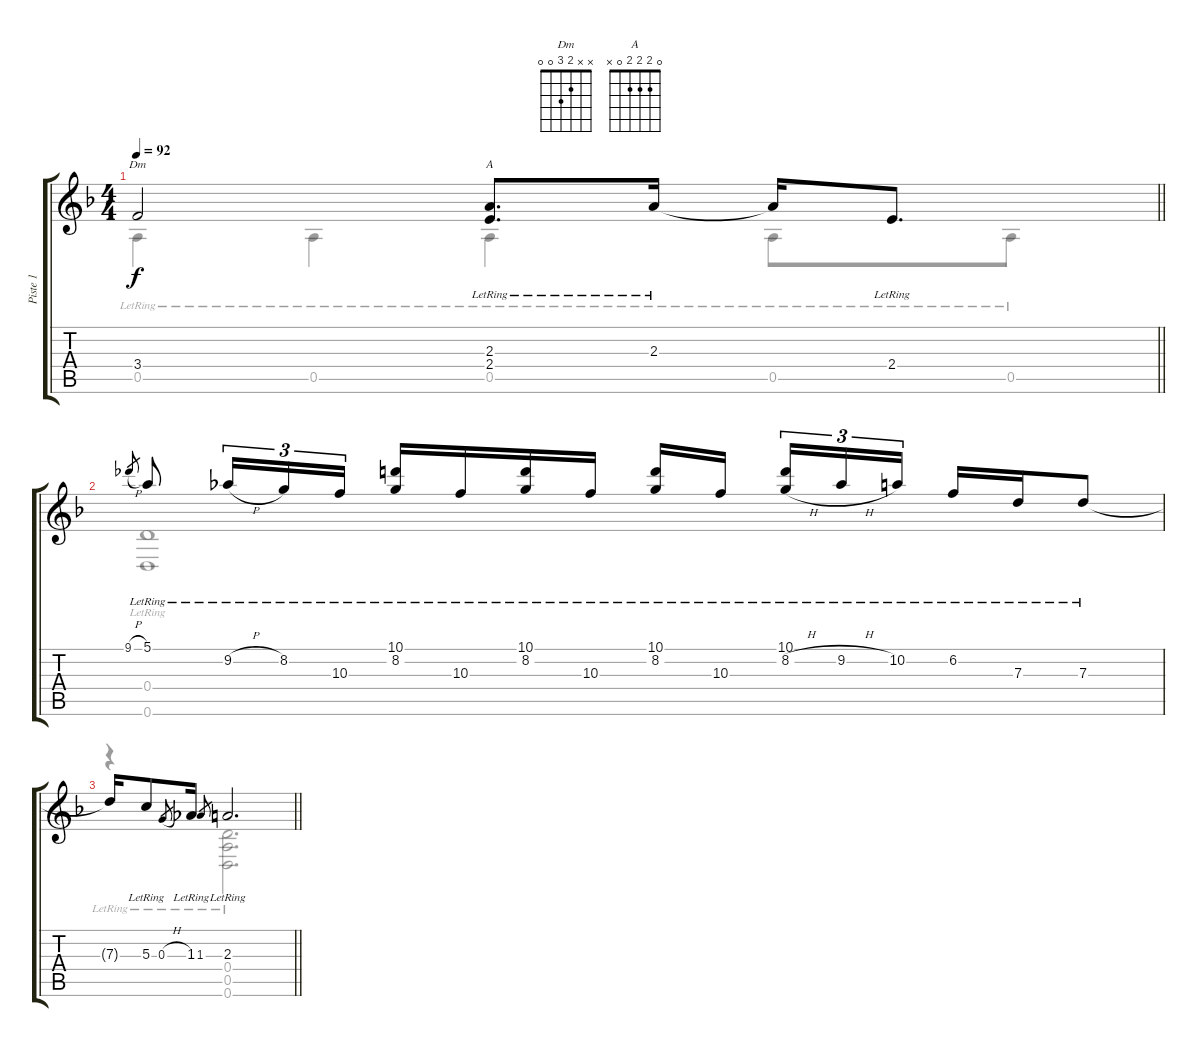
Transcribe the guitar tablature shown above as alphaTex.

\track ("Piste 1" "Piste 1") {instrument acousticguitarsteel}
\staff {score tabs}
\tuning (E4 B3 G3 D3 A2 D2) {hide}
\chord ("Dm" x x 2 3 0 0)
\chord ("A" 0 2 2 2 0 x)
\voice
\ts (4 4)
\tempo 92
\clef g2
\barLineRight lightlight
\ks dminor
3.4{t}.2{ch "Dm" dy f} (2.3{lr} 2.4{lr}).8{d ch "A"} 2.3{lr}.16{beam split} 2.3{t}.16 2.4{lr}.8{d} |
9.1{h}.8{gr} 5.1{lr}.8{beam Up} 9.2{h lr}.16{tu (3 2) beam Up} 8.2{lr}.16{tu (3 2) beam Up beam merge} 10.3{lr}.16{tu (3 2) beam Up} (10.1{lr} 8.2{lr}).16{beam Up} 10.3{lr}.16{beam Up} (10.1{lr} 8.2{lr}).16{beam Up} 10.3{lr}.16{beam Up} (10.1{lr} 8.2{lr}).16{beam Up} 10.3{lr}.16{beam Up beam splitsecondary} (10.1{lr} 8.2{h lr}).16{tu (3 2) beam Up} 9.2{h lr}.16{tu (3 2) beam Up beam merge} 10.2{lr}.16{tu (3 2) beam Up} 6.2{lr}.16 7.3{lr}.16 7.3{lr}.8 |
\barLineRight lightlight
7.3{t}.16{beam Up} 5.3{lr}.8{beam Up} 0.3{h}.8{gr beam split} 1.3{lr}.16{beam Up} 1.3.8{gr} 2.3{lr}.2{d}
\voice
\clef g2
\ottava regular
\simile none
\barLineRight lightlight
\ks dminor
0.5{lr}.4{dy f} 0.5{lr}.4 0.5{lr}.4 0.5{lr}.8 0.5{lr}.8 |
(0.4{lr} 0.6{lr}).1 |
\barLineRight lightlight
r.4 (0.4{lr} 0.5{lr} 0.6{lr}).2{d}
